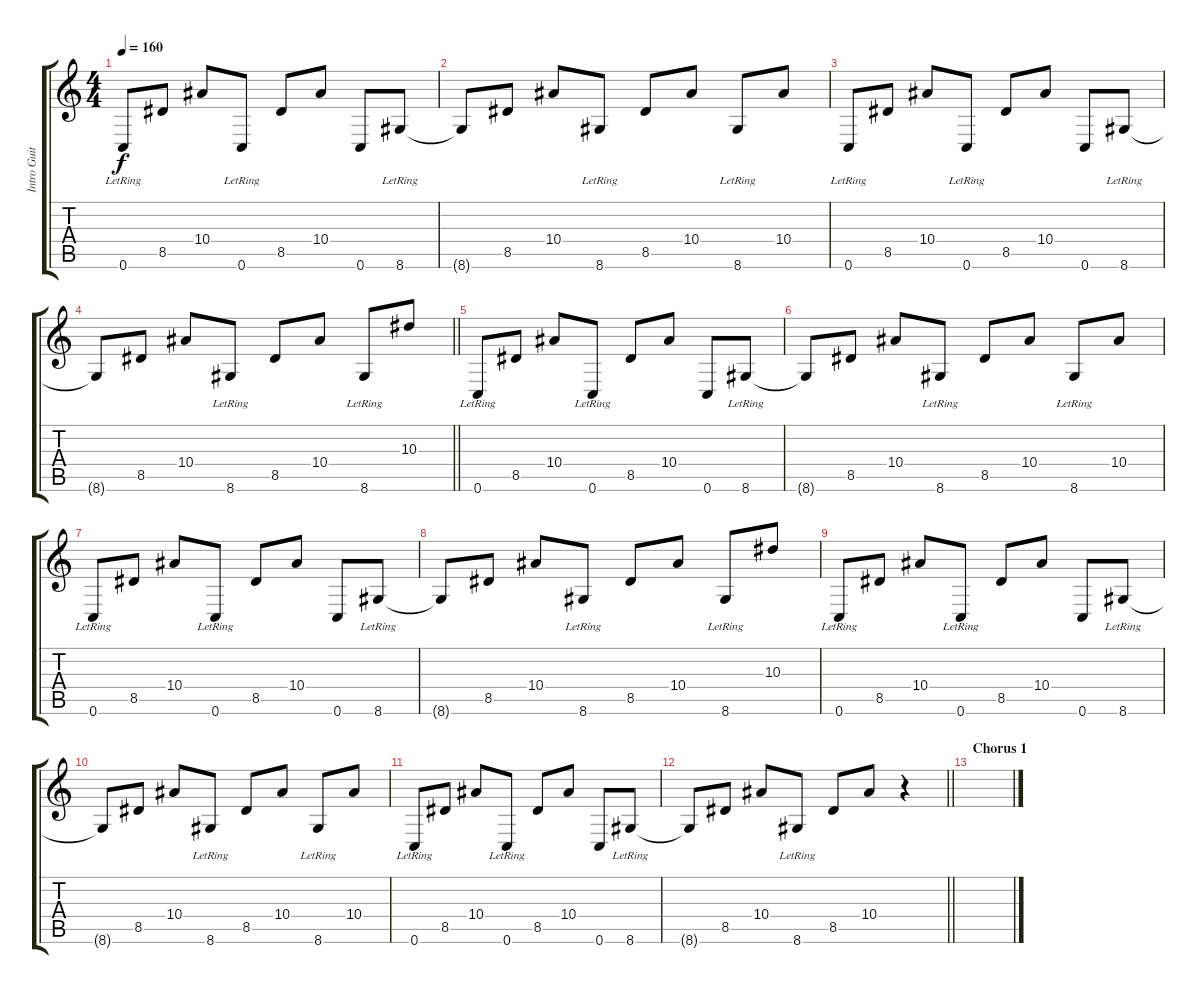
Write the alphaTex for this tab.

\track ("Intro Guitar" "Intro Guit") {instrument electricguitarclean}
\staff {score tabs}
\tuning (D4 A3 F3 C3 G2 C2) {hide}
\ts (4 4)
\tempo 160
\clef g2
\ks c
0.6{lr}.8{dy f} 8.5.8 10.4.8 0.6{lr}.8 8.5.8 10.4.8 0.6.8 8.6{lr}.8 |
8.6{t}.8 8.5.8 10.4.8 8.6{lr}.8 8.5.8 10.4.8 8.6{lr}.8 10.4.8 |
0.6{lr}.8 8.5.8 10.4.8 0.6{lr}.8 8.5.8 10.4.8 0.6.8 8.6{lr}.8 |
\barLineRight lightlight
8.6{t}.8 8.5.8 10.4.8 8.6{lr}.8 8.5.8 10.4.8 8.6{lr}.8 10.3.8 |
0.6{lr}.8 8.5.8 10.4.8 0.6{lr}.8 8.5.8 10.4.8 0.6.8 8.6{lr}.8 |
8.6{t}.8 8.5.8 10.4.8 8.6{lr}.8 8.5.8 10.4.8 8.6{lr}.8 10.4.8 |
0.6{lr}.8 8.5.8 10.4.8 0.6{lr}.8 8.5.8 10.4.8 0.6.8 8.6{lr}.8 |
8.6{t}.8 8.5.8 10.4.8 8.6{lr}.8 8.5.8 10.4.8 8.6{lr}.8 10.3.8 |
0.6{lr}.8 8.5.8 10.4.8 0.6{lr}.8 8.5.8 10.4.8 0.6.8 8.6{lr}.8 |
8.6{t}.8 8.5.8 10.4.8 8.6{lr}.8 8.5.8 10.4.8 8.6{lr}.8 10.4.8 |
0.6{lr}.8 8.5.8 10.4.8 0.6{lr}.8 8.5.8 10.4.8 0.6.8 8.6{lr}.8 |
\barLineRight lightlight
8.6{t}.8 8.5.8 10.4.8 8.6{lr}.8 8.5.8 10.4.8 r.4 |
\section ("" "Chorus 1")
